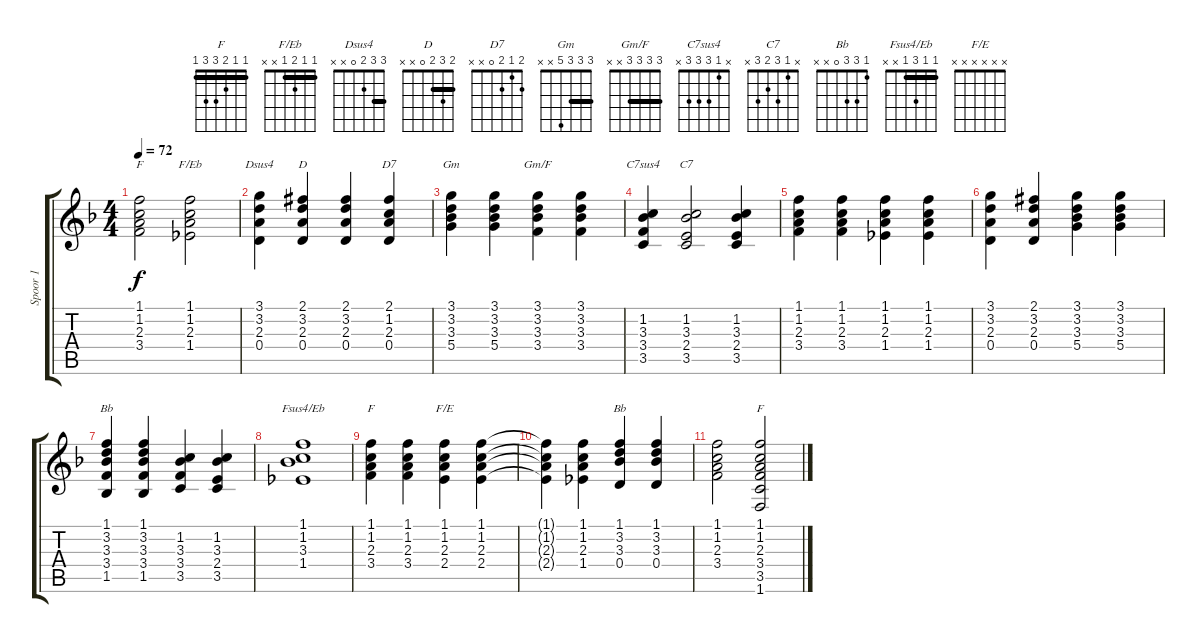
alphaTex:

\track ("Spoor 1" "Spoor 1") {instrument acousticguitarsteel}
\staff {score tabs}
\tuning (E4 B3 G3 D3 A2 E2) {hide}
\chord ("F" 1 1 2 3 x x) {barre 1}
\chord ("F/Eb" 1 1 2 1 x x) {barre 1}
\chord ("Dsus4" 3 3 2 0 x x) {barre 3}
\chord ("D" 2 3 2 0 x x) {barre 2}
\chord ("D7" 2 1 2 0 x x)
\chord ("Gm" 3 3 3 5 x x) {barre 3}
\chord ("Gm/F" 3 3 3 3 x x) {barre 3}
\chord ("C7sus4" x 1 3 3 3 x)
\chord ("C7" x 1 3 2 3 x)
\chord ("Bb" 1 3 3 3 1 x) {barre 1}
\chord ("Fsus4/Eb" 1 1 3 1 x x) {barre 1}
\chord ("F" x x x x x x)
\chord ("F/E" x x x x x x)
\chord ("Bb" 1 3 3 0 x x)
\chord ("F" 1 1 2 3 3 1) {barre 1}
\ts (4 4)
\tempo 72
\clef g2
\ks f
(1.1 1.2 2.3 3.4).2{ch "F" dy f} (1.1 1.2 2.3 1.4).2{ch "F/Eb"} |
(3.1 3.2 2.3 0.4).4{ch "Dsus4"} (2.1{acc #} 3.2 2.3 0.4).4{ch "D"} (2.1{acc #} 3.2 2.3 0.4).4 (2.1{acc #} 1.2 2.3 0.4).4{ch "D7"} |
(3.1 3.2 3.3 5.4).4{ch "Gm"} (3.1 3.2 3.3 5.4).4 (3.1 3.2 3.3 3.4).4{ch "Gm/F"} (3.1 3.2 3.3 3.4).4 |
(1.2 3.3 3.4 3.5).4{ch "C7sus4"} (1.2 3.3 2.4 3.5).2{ch "C7"} (1.2 3.3 2.4 3.5).4 |
(1.1 1.2 2.3 3.4).4 (1.1 1.2 2.3 3.4).4 (1.1 1.2 2.3 1.4).4 (1.1 1.2 2.3 1.4).4 |
(3.1 3.2 2.3 0.4).4 (2.1{acc #} 3.2 2.3 0.4).4 (3.1 3.2 3.3 5.4).4 (3.1 3.2 3.3 5.4).4 |
(1.1 3.2 3.3 3.4 1.5).4{ch "Bb"} (1.1 3.2 3.3 3.4 1.5).4 (1.2 3.3 3.4 3.5).4 (1.2 3.3 2.4 3.5).4 |
(1.1 1.2 3.3 1.4).1{ch "Fsus4/Eb"} |
(1.1 1.2 2.3 3.4).4{ch "F"} (1.1 1.2 2.3 3.4).4 (1.1 1.2 2.3 2.4).4{ch "F/E"} (1.1 1.2 2.3 2.4).4 |
(1.1{t} 1.2{t} 2.3{t} 2.4{t}).4 (1.1 1.2 2.3 1.4).4 (1.1 3.2 3.3 0.4).4{ch "Bb"} (1.1 3.2 3.3 0.4).4 |
(1.1 1.2 2.3 3.4).2 (1.1 1.2 2.3 3.4 3.5 1.6).2{ch "F"}
